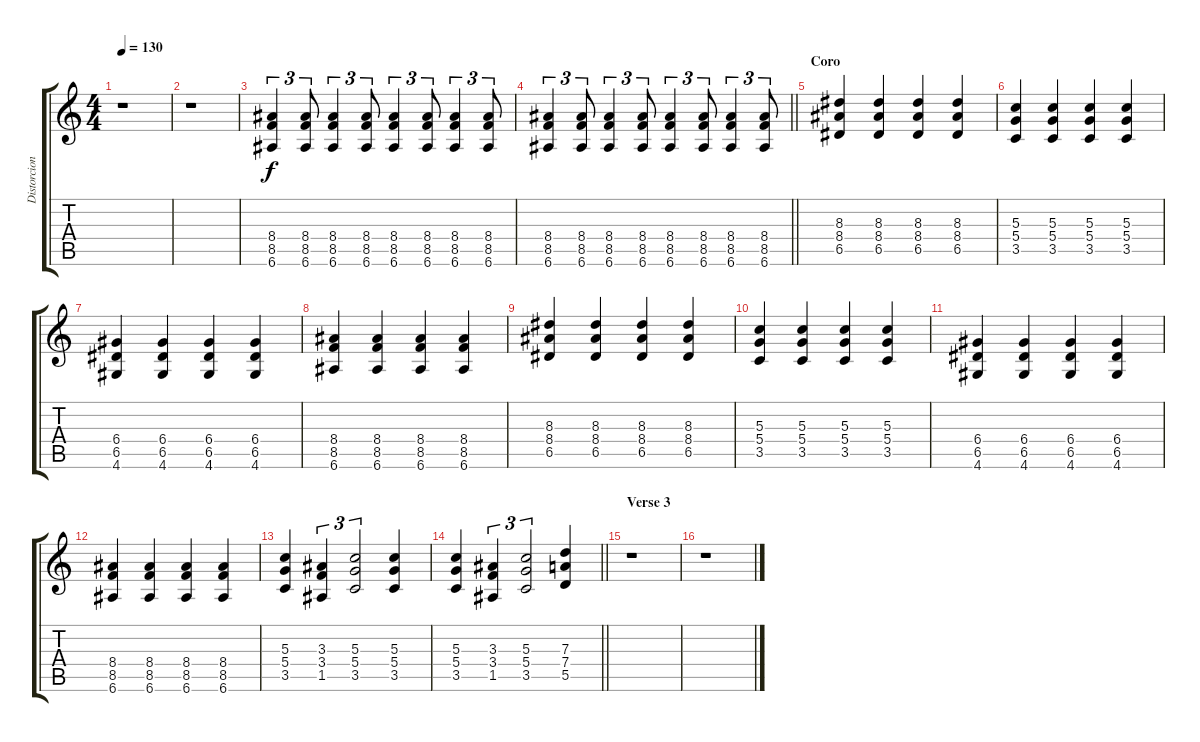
\track ("Distorcion" "Distorcion") {instrument distortionguitar}
\staff {score tabs}
\tuning (E4 B3 G3 D3 A2 E2) {hide}
\ts (4 4)
\tempo 130
\clef g2
\ks c
r.1{dy f} |
r.1 |
(8.4 8.5 6.6).4{tu (3 2)} (8.4 8.5 6.6).8{tu (3 2)} (8.4 8.5 6.6).4{tu (3 2)} (8.4 8.5 6.6).8{tu (3 2)} (8.4 8.5 6.6).4{tu (3 2)} (8.4 8.5 6.6).8{tu (3 2)} (8.4 8.5 6.6).4{tu (3 2)} (8.4 8.5 6.6).8{tu (3 2)} |
\barLineRight lightlight
(8.4 8.5 6.6).4{tu (3 2)} (8.4 8.5 6.6).8{tu (3 2)} (8.4 8.5 6.6).4{tu (3 2)} (8.4 8.5 6.6).8{tu (3 2)} (8.4 8.5 6.6).4{tu (3 2)} (8.4 8.5 6.6).8{tu (3 2)} (8.4 8.5 6.6).4{tu (3 2)} (8.4 8.5 6.6).8{tu (3 2)} |
\section ("" "Coro")
(8.3 8.4 6.5).4 (8.3 8.4 6.5).4 (8.3 8.4 6.5).4 (8.3 8.4 6.5).4 |
(5.3 5.4 3.5).4 (5.3 5.4 3.5).4 (5.3 5.4 3.5).4 (5.3 5.4 3.5).4 |
(6.4 6.5 4.6).4 (6.4 6.5 4.6).4 (6.4 6.5 4.6).4 (6.4 6.5 4.6).4 |
(8.4 8.5 6.6).4 (8.4 8.5 6.6).4 (8.4 8.5 6.6).4 (8.4 8.5 6.6).4 |
(8.3 8.4 6.5).4 (8.3 8.4 6.5).4 (8.3 8.4 6.5).4 (8.3 8.4 6.5).4 |
(5.3 5.4 3.5).4 (5.3 5.4 3.5).4 (5.3 5.4 3.5).4 (5.3 5.4 3.5).4 |
(6.4 6.5 4.6).4 (6.4 6.5 4.6).4 (6.4 6.5 4.6).4 (6.4 6.5 4.6).4 |
(8.4 8.5 6.6).4 (8.4 8.5 6.6).4 (8.4 8.5 6.6).4 (8.4 8.5 6.6).4 |
(5.3 5.4 3.5).4 (3.3 3.4 1.5).4{tu (3 2)} (5.3 5.4 3.5).2{tu (3 2)} (5.3 5.4 3.5).4 |
\barLineRight lightlight
(5.3 5.4 3.5).4 (3.3 3.4 1.5).4{tu (3 2)} (5.3 5.4 3.5).2{tu (3 2)} (7.3 7.4 5.5).4 |
\section ("" "Verse 3")
r.1 |
r.1
